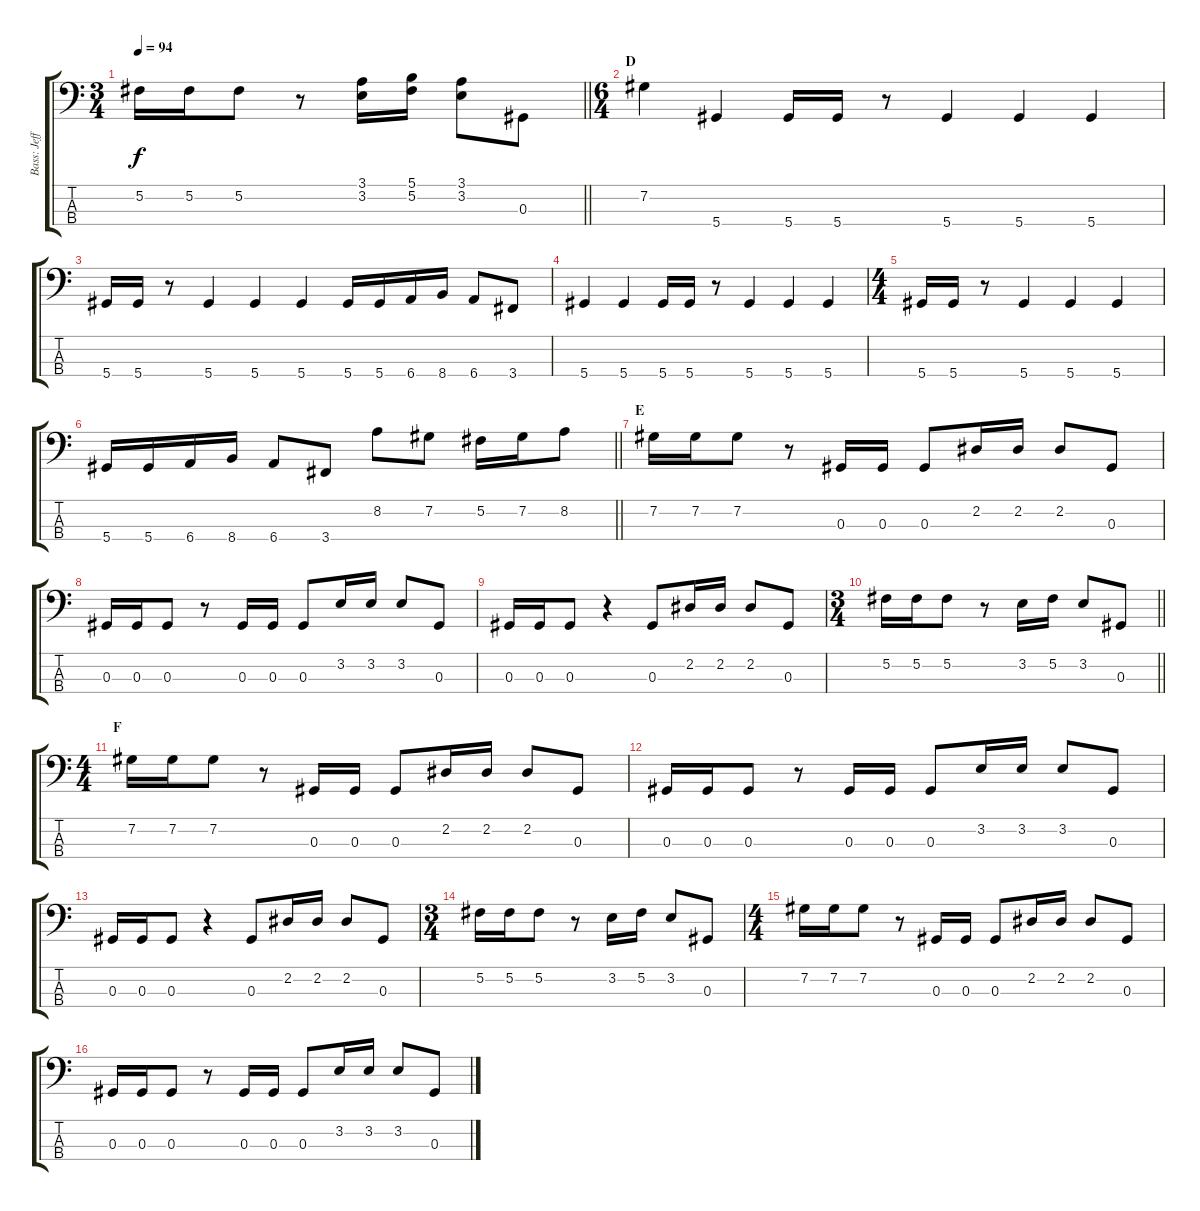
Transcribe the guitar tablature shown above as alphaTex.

\track ("Bass: Jeff" "Bass: Jeff") {instrument electricbassfinger}
\staff {score tabs}
\tuning (Gb2 Db2 Ab1 Eb1) {hide}
\ts (3 4)
\tempo 94
\clef f4
\barLineRight lightlight
\ks c
5.2.16{dy f} 5.2.16 5.2.8 r.8 (3.1 3.2).16 (5.1 5.2).16 (3.1 3.2).8 0.3.8 |
\ts (6 4)
\section ("" "D")
7.2.4 5.4.4 5.4.16 5.4.16 r.8 5.4.4 5.4.4 5.4.4 |
5.4.16 5.4.16 r.8 5.4.4 5.4.4 5.4.4 5.4.16 5.4.16 6.4.16 8.4.16 6.4.8 3.4.8 |
5.4.4 5.4.4 5.4.16 5.4.16 r.8 5.4.4 5.4.4 5.4.4 |
\ts (4 4)
5.4.16 5.4.16 r.8 5.4.4 5.4.4 5.4.4 |
\barLineRight lightlight
5.4.16 5.4.16 6.4.16 8.4.16 6.4.8 3.4.8 8.2.8 7.2.8 5.2.16 7.2.16 8.2.8 |
\section ("" "E")
7.2.16 7.2.16 7.2.8 r.8 0.3.16 0.3.16 0.3.8 2.2.16 2.2.16 2.2.8 0.3.8 |
0.3.16 0.3.16 0.3.8 r.8 0.3.16 0.3.16 0.3.8 3.2.16 3.2.16 3.2.8 0.3.8 |
0.3.16 0.3.16 0.3.8 r.4 0.3.8 2.2.16 2.2.16 2.2.8 0.3.8 |
\ts (3 4)
\barLineRight lightlight
5.2.16 5.2.16 5.2.8 r.8 3.2.16 5.2.16 3.2.8 0.3.8 |
\ts (4 4)
\section ("" "F")
7.2.16 7.2.16 7.2.8 r.8 0.3.16 0.3.16 0.3.8 2.2.16 2.2.16 2.2.8 0.3.8 |
0.3.16 0.3.16 0.3.8 r.8 0.3.16 0.3.16 0.3.8 3.2.16 3.2.16 3.2.8 0.3.8 |
0.3.16 0.3.16 0.3.8 r.4 0.3.8 2.2.16 2.2.16 2.2.8 0.3.8 |
\ts (3 4)
5.2.16 5.2.16 5.2.8 r.8 3.2.16 5.2.16 3.2.8 0.3.8 |
\ts (4 4)
7.2.16 7.2.16 7.2.8 r.8 0.3.16 0.3.16 0.3.8 2.2.16 2.2.16 2.2.8 0.3.8 |
0.3.16 0.3.16 0.3.8 r.8 0.3.16 0.3.16 0.3.8 3.2.16 3.2.16 3.2.8 0.3.8
